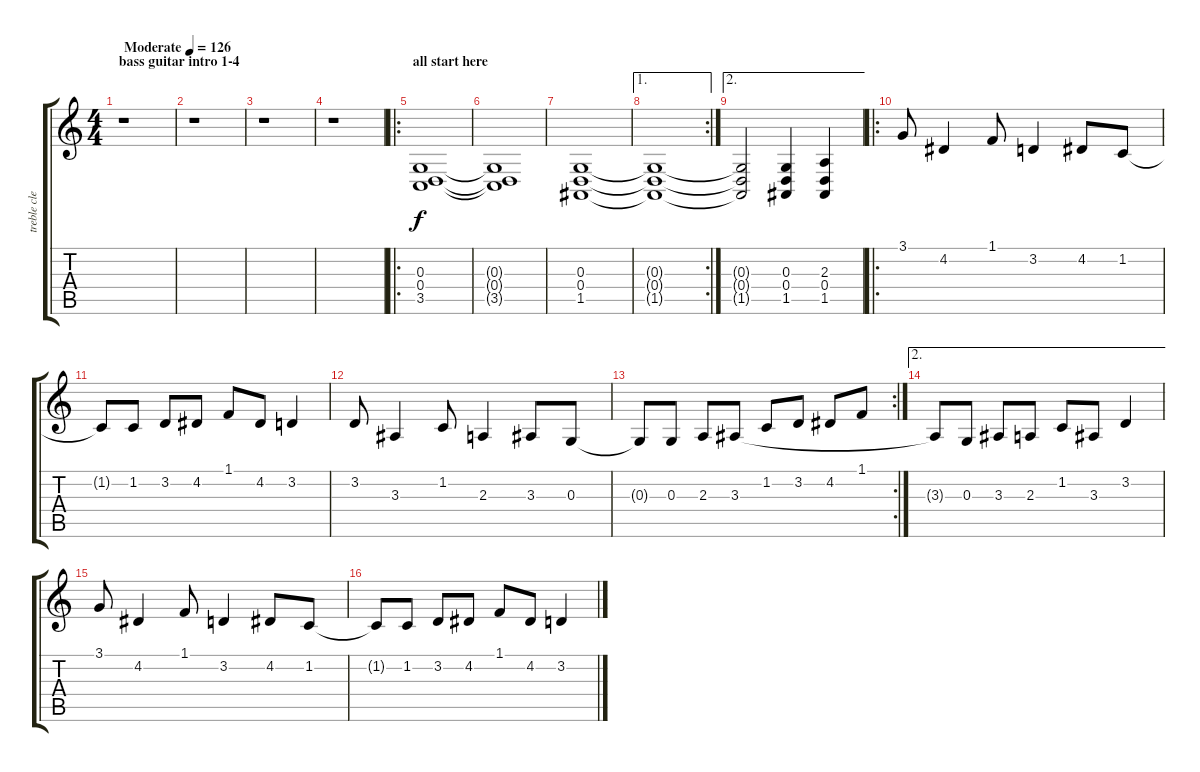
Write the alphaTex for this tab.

\track ("treble clef piano" "treble cle") {instrument electricgrandpiano}
\staff {score tabs}
\tuning (E4 B3 G3 D3 A2 E2) {hide}
\ts (4 4)
\section ("" "bass guitar intro 1-4")
\tempo (126 "Moderate")
\clef g2
\ks c
r.1{dy f instrument electricgrandpiano} |
r.1 |
r.1 |
\section ("" "")
r.1 |
\ro
\section ("" "all start here")
(0.3 0.4 3.5).1 |
(0.3{t} 0.4{t} 3.5{t}).1 |
(0.3 0.4 1.5).1 |
\ae 1
\rc 2
(0.3{t} 0.4{t} 1.5{t}).1 |
\ae 2
\section ("" "")
(0.3{t} 0.4{t} 1.5{t}).2 (0.3 0.4 1.5).4 (2.3 0.4 1.5).4 |
\ro
3.1.8 4.2.4 1.1.8 3.2.4 4.2.8 1.2.8 |
1.2{t}.8 1.2.8 3.2.8 4.2.8 1.1.8 4.2.8 3.2.4 |
3.2.8 3.3.4 1.2.8 2.3.4 3.3.8 0.3.8 |
\rc 2
\section ("" "")
0.3{t}.8 0.3.8 2.3.8 3.3.8 1.2.8 3.2.8 4.2.8 1.1.8 |
\ae 2
\section ("" "")
3.3{t}.8 0.3.8 3.3.8 2.3.8 1.2.8 3.3.8 3.2.4 |
3.1.8 4.2.4 1.1.8 3.2.4 4.2.8 1.2.8 |
1.2{t}.8 1.2.8 3.2.8 4.2.8 1.1.8 4.2.8 3.2.4
